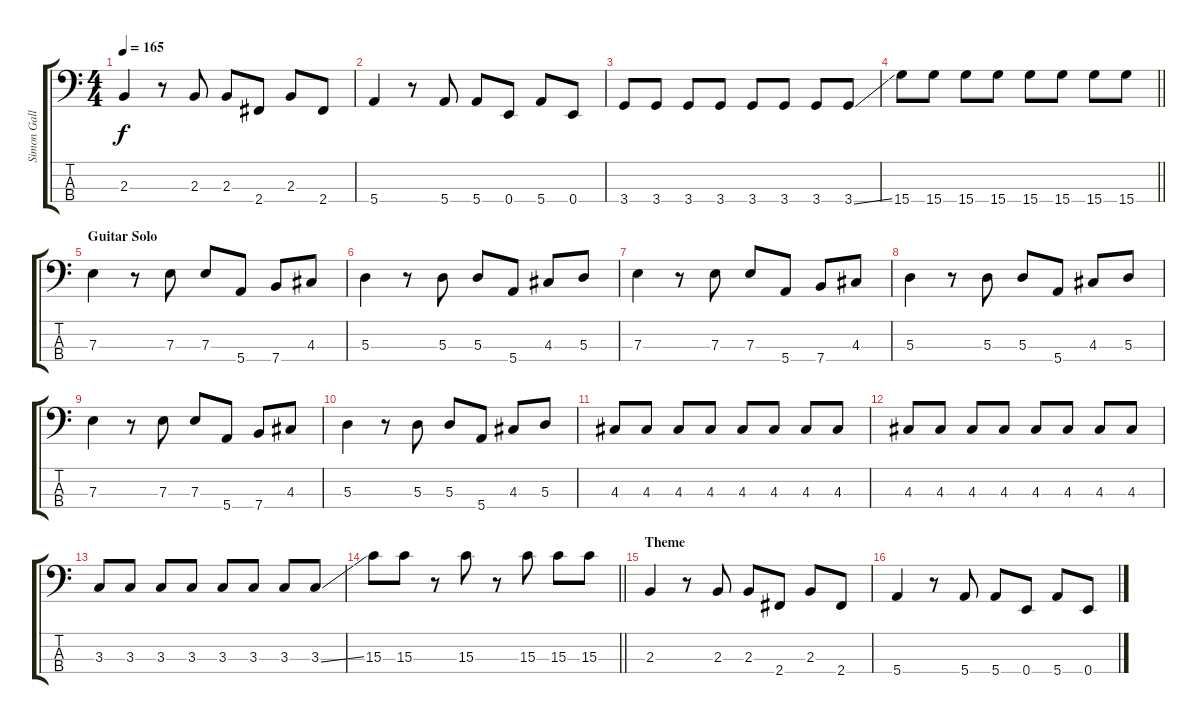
\track ("Simon Gallup" "Simon Gall") {instrument electricbasspick}
\staff {score tabs}
\tuning (G2 D2 A1 E1) {hide}
\ts (4 4)
\tempo 165
\clef f4
\ks c
2.3.4{dy f} r.8 2.3.8 2.3.8 2.4.8 2.3.8 2.4.8 |
5.4.4 r.8 5.4.8 5.4.8 0.4.8 5.4.8 0.4.8 |
3.4.8 3.4.8 3.4.8 3.4.8 3.4.8 3.4.8 3.4.8 3.4{ss}.8 |
\barLineRight lightlight
15.4.8 15.4.8 15.4.8 15.4.8 15.4.8 15.4.8 15.4.8 15.4.8 |
\section ("" "Guitar Solo")
7.3.4 r.8 7.3.8 7.3.8 5.4.8 7.4.8 4.3.8 |
5.3.4 r.8 5.3.8 5.3.8 5.4.8 4.3.8 5.3.8 |
7.3.4 r.8 7.3.8 7.3.8 5.4.8 7.4.8 4.3.8 |
5.3.4 r.8 5.3.8 5.3.8 5.4.8 4.3.8 5.3.8 |
7.3.4 r.8 7.3.8 7.3.8 5.4.8 7.4.8 4.3.8 |
5.3.4 r.8 5.3.8 5.3.8 5.4.8 4.3.8 5.3.8 |
4.3.8 4.3.8 4.3.8 4.3.8 4.3.8 4.3.8 4.3.8 4.3.8 |
4.3.8 4.3.8 4.3.8 4.3.8 4.3.8 4.3.8 4.3.8 4.3.8 |
3.3.8 3.3.8 3.3.8 3.3.8 3.3.8 3.3.8 3.3.8 3.3{ss}.8 |
\barLineRight lightlight
15.3.8 15.3.8 r.8 15.3.8 r.8 15.3.8 15.3.8 15.3.8 |
\section ("" "Theme")
2.3.4 r.8 2.3.8 2.3.8 2.4.8 2.3.8 2.4.8 |
5.4.4 r.8 5.4.8 5.4.8 0.4.8 5.4.8 0.4.8
